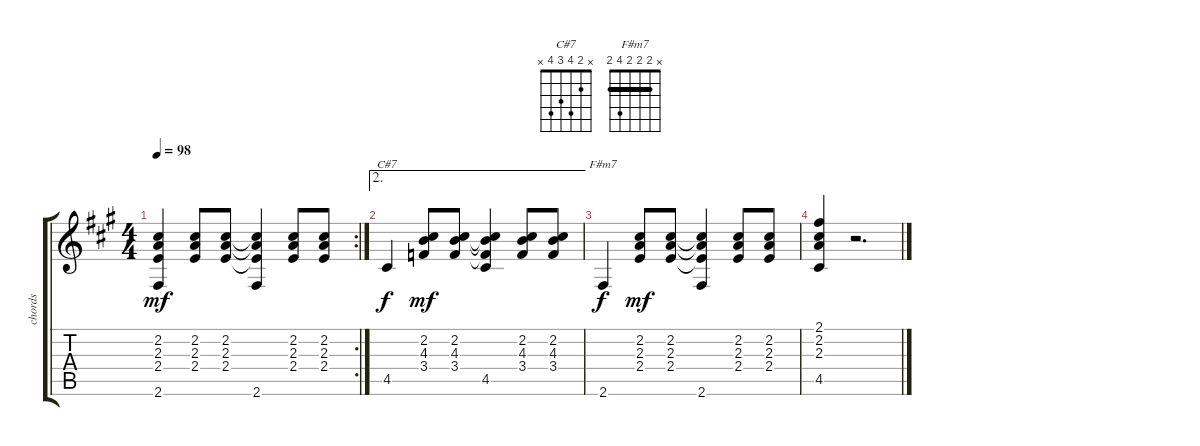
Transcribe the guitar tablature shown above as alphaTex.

\track ("chords" "chords") {instrument acousticguitarnylon}
\staff {score tabs}
\tuning (E4 B3 G3 D3 A2 E2) {hide}
\chord ("C#7" x 2 4 3 4 x)
\chord ("F#m7" x 2 2 2 4 2) {barre 2}
\rc 2
\ts (4 4)
\tempo 98
\clef g2
\ks f#minor
(2.2{t} 2.3{t} 2.4{t} 2.6).4{dy mf} (2.2 2.3 2.4).8 (2.2 2.3 2.4).8 (2.2{t} 2.3{t} 2.4{t} 2.6).4 (2.2 2.3 2.4).8 (2.2 2.3 2.4).8 |
\ae 2
4.5.4{ch "C#7" dy f} (2.2 4.3 3.4).8{dy mf} (2.2 4.3 3.4).8 (2.2{t} 4.3{t} 3.4{t} 4.5).4 (2.2 4.3 3.4).8 (2.2 4.3 3.4).8 |
2.6.4{ch "F#m7" dy f} (2.2 2.3 2.4).8{dy mf} (2.2 2.3 2.4).8 (2.2{t} 2.3{t} 2.4{t} 2.6).4 (2.2 2.3 2.4).8 (2.2 2.3 2.4).8 |
(2.1 2.2 2.3 4.5).4 r.2{d}
